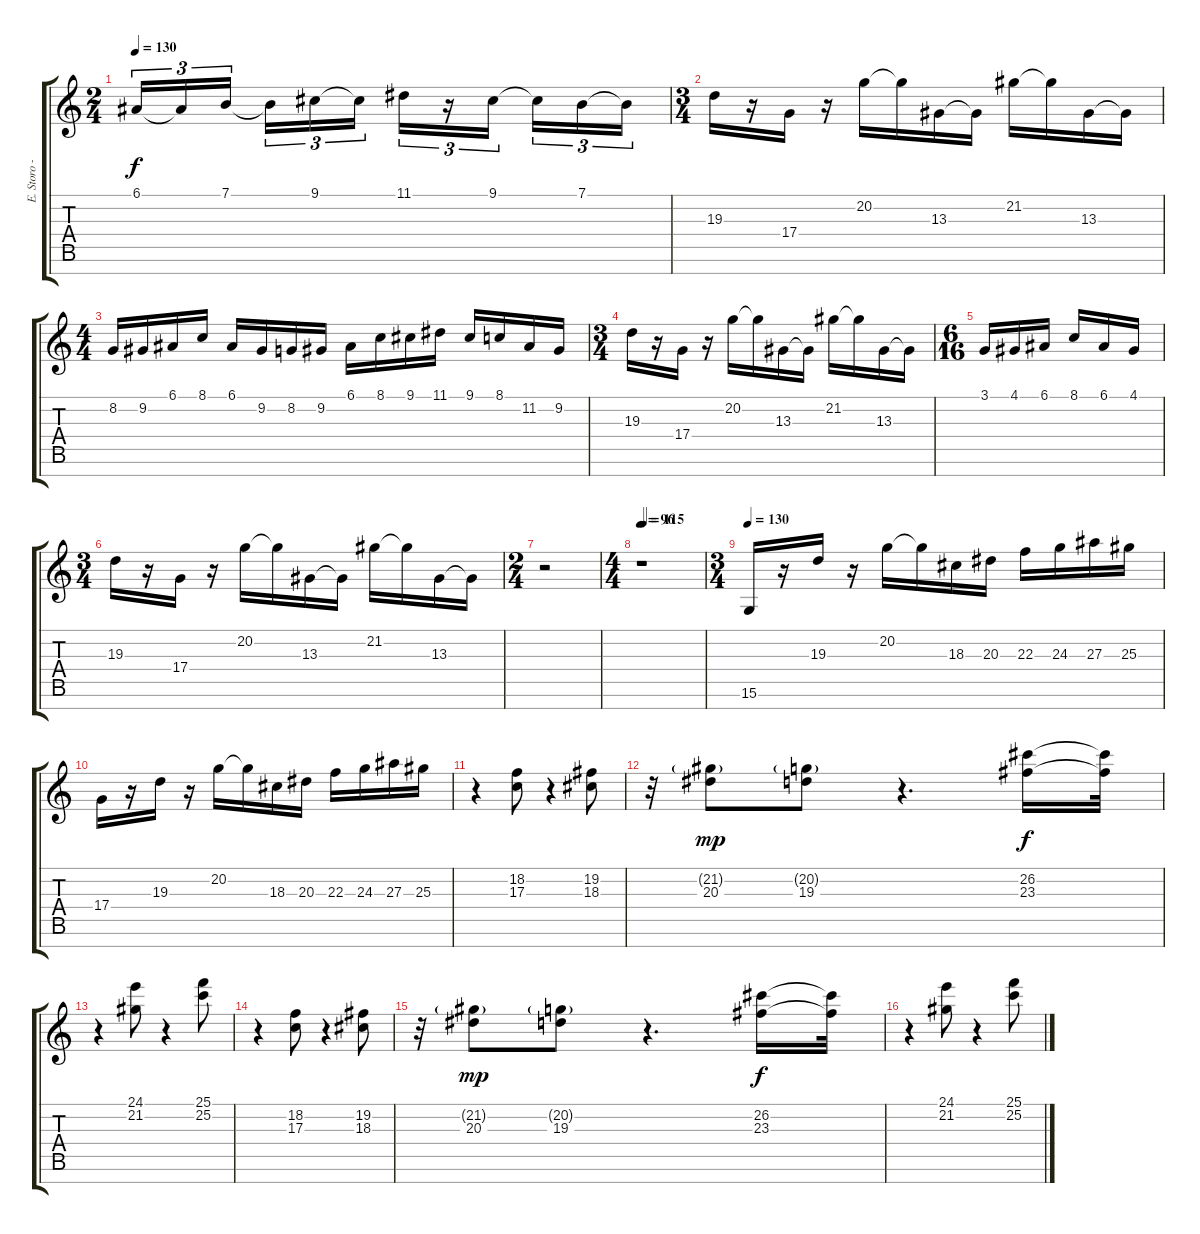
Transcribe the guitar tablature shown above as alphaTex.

\track ("E. Storo - Keyboard" "E. Storo -") {instrument percussiveorgan}
\staff {score tabs}
\tuning (E4 B3 G3 D3 A2 E2 B1) {hide}
\ts (2 4)
\tempo 130
\clef g2
\ks c
6.1.16{tu (3 2) dy f volume 9} 6.1{t}.16{tu (3 2)} 7.1.16{tu (3 2)} 7.1{t}.16{tu (3 2)} 9.1.16{tu (3 2)} 9.1{t}.16{tu (3 2)} 11.1.16{tu (3 2)} r.16{tu (3 2)} 9.1.16{tu (3 2)} 9.1{t}.16{tu (3 2)} 7.1.16{tu (3 2)} 7.1{t}.16{tu (3 2)} |
\ts (3 4)
19.3.16{volume 11} r.16 17.4.16 r.16 20.2.16 20.2{t}.16 13.3.16 13.3{t}.16 21.2.16 21.2{t}.16 13.3.16 13.3{t}.16 |
\ts (4 4)
8.2.16{volume 10} 9.2.16 6.1.16 8.1.16 6.1.16 9.2.16 8.2.16 9.2.16 6.1.16 8.1.16 9.1.16 11.1.16 9.1.16 8.1.16 11.2.16 9.2.16 |
\ts (3 4)
19.3.16 r.16 17.4.16 r.16 20.2.16 20.2{t}.16 13.3.16 13.3{t}.16 21.2.16 21.2{t}.16 13.3.16 13.3{t}.16 |
\ts (6 16)
3.1.16{volume 7} 4.1.16 6.1.16 8.1.16 6.1.16 4.1.16 |
\ts (3 4)
19.3.16{volume 10} r.16 17.4.16 r.16 20.2.16 20.2{t}.16 13.3.16 13.3{t}.16 21.2.16 21.2{t}.16 13.3.16 13.3{t}.16 |
\ts (2 4)
r.2 |
\ts (4 4)
\tempo 96
\tempo (115 0.041666666666666664)
r.1 |
\ts (3 4)
\tempo 130
15.6.16 r.16 19.3.16 r.16 20.2.16 20.2{t}.16 18.3.16 20.3.16 22.3.16 24.3.16 27.3.16 25.3.16 |
17.4.16{instrument lead2sawtooth} r.16 19.3.16 r.16 20.2.16 20.2{t}.16 18.3.16 20.3.16 22.3.16 24.3.16 27.3.16 25.3.16 |
r.4{volume 9 instrument percussiveorgan} (18.2 17.3).8 r.4 (19.2 18.3).8 |
r.32 (21.2{g} 20.3).8{dy mp} (20.2{g} 19.3).8 r.4{d} (26.2 23.3).16{dy f} (26.2{t} 23.3{t}).32 |
r.4 (24.1 21.2).8 r.4 (25.1 25.2).8 |
r.4 (18.2 17.3).8 r.4 (19.2 18.3).8 |
r.32 (21.2{g} 20.3).8{dy mp} (20.2{g} 19.3).8 r.4{d} (26.2 23.3).16{dy f} (26.2{t} 23.3{t}).32 |
r.4 (24.1 21.2).8 r.4 (25.1 25.2).8
